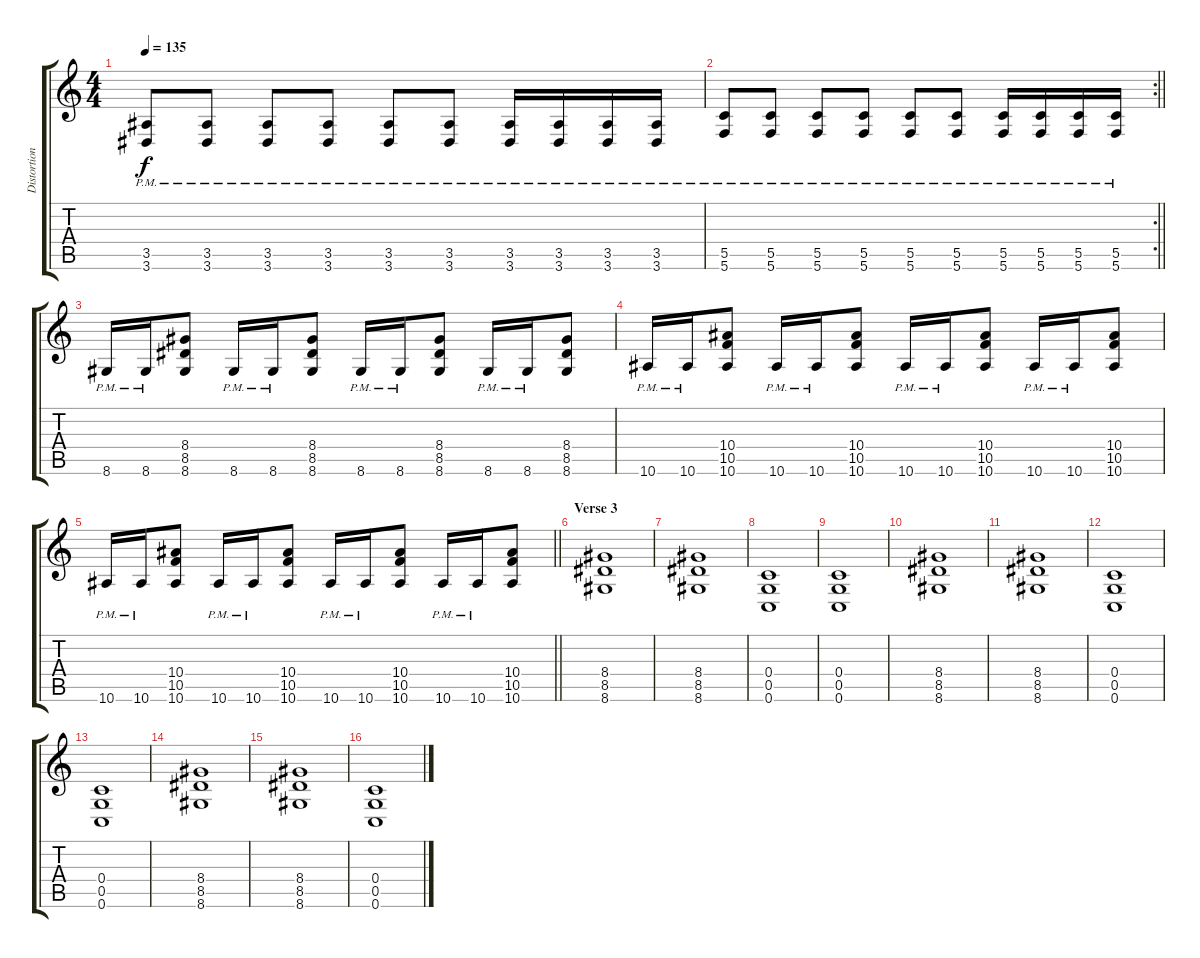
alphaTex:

\track ("Distortion Guitar 2" "Distortion") {instrument overdrivenguitar}
\staff {score tabs}
\tuning (D4 A3 F3 C3 G2 C2) {hide}
\ts (4 4)
\tempo 135
\clef g2
\ks c
(3.5{pm} 3.6{pm}).8{dy f} (3.5{pm} 3.6{pm}).8 (3.5{pm} 3.6{pm}).8 (3.5{pm} 3.6{pm}).8 (3.5{pm} 3.6{pm}).8 (3.5{pm} 3.6{pm}).8 (3.5{pm} 3.6{pm}).16 (3.5{pm} 3.6{pm}).16 (3.5{pm} 3.6{pm}).16 (3.5{pm} 3.6{pm}).16 |
\rc 2
\barLineRight lightlight
(5.5{pm} 5.6{pm}).8 (5.5{pm} 5.6{pm}).8 (5.5{pm} 5.6{pm}).8 (5.5{pm} 5.6{pm}).8 (5.5{pm} 5.6{pm}).8 (5.5{pm} 5.6{pm}).8 (5.5{pm} 5.6{pm}).16 (5.5{pm} 5.6{pm}).16 (5.5{pm} 5.6{pm}).16 (5.5{pm} 5.6{pm}).16 |
8.6{pm}.16 8.6{pm}.16 (8.4 8.5 8.6).8 8.6{pm}.16 8.6{pm}.16 (8.4 8.5 8.6).8 8.6{pm}.16 8.6{pm}.16 (8.4 8.5 8.6).8 8.6{pm}.16 8.6{pm}.16 (8.4 8.5 8.6).8 |
10.6{pm}.16 10.6{pm}.16 (10.4 10.5 10.6).8 10.6{pm}.16 10.6{pm}.16 (10.4 10.5 10.6).8 10.6{pm}.16 10.6{pm}.16 (10.4 10.5 10.6).8 10.6{pm}.16 10.6{pm}.16 (10.4 10.5 10.6).8 |
\barLineRight lightlight
10.6{pm}.16 10.6{pm}.16 (10.4 10.5 10.6).8 10.6{pm}.16 10.6{pm}.16 (10.4 10.5 10.6).8 10.6{pm}.16 10.6{pm}.16 (10.4 10.5 10.6).8 10.6{pm}.16 10.6{pm}.16 (10.4 10.5 10.6).8 |
\section ("" "Verse 3")
(8.4 8.5 8.6).1 |
(8.4 8.5 8.6).1 |
(0.4 0.5 0.6).1 |
(0.4 0.5 0.6).1 |
(8.4 8.5 8.6).1 |
(8.4 8.5 8.6).1 |
(0.4 0.5 0.6).1 |
(0.4 0.5 0.6).1 |
(8.4 8.5 8.6).1 |
(8.4 8.5 8.6).1 |
(0.4 0.5 0.6).1
